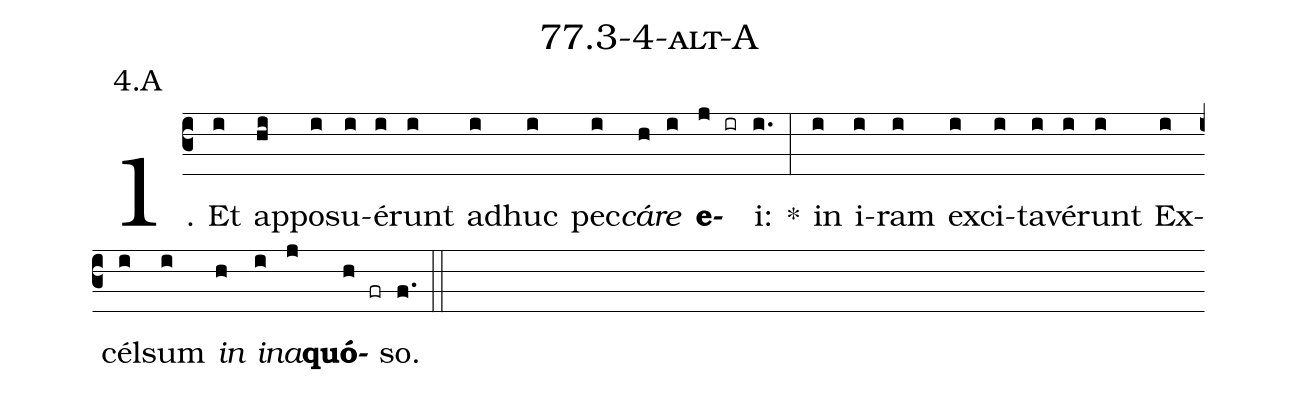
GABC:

name: 77.3-4-alt-A;
annotation: 4.A;
%%
(c3)1. Et(i) ap(hi)po(i)su(i)é(i)runt(i) ad(i)huc(i) pec(i)<i>cá</i>(h)<i>re</i>(i) <b>e</b>(j ir)i:(i.) *(:) in(i) i(i)ram(i) ex(i)ci(i)ta(i)vé(i)runt(i) Ex(i)cél(i)sum(i) <i>in</i>(h) <i>in</i>(i)<i>a</i>(j)<b>quó</b>(h fr)so.(f.) (::)


%E(i) u(h) o(i) u(j) a(h) e.(f.) (::)
